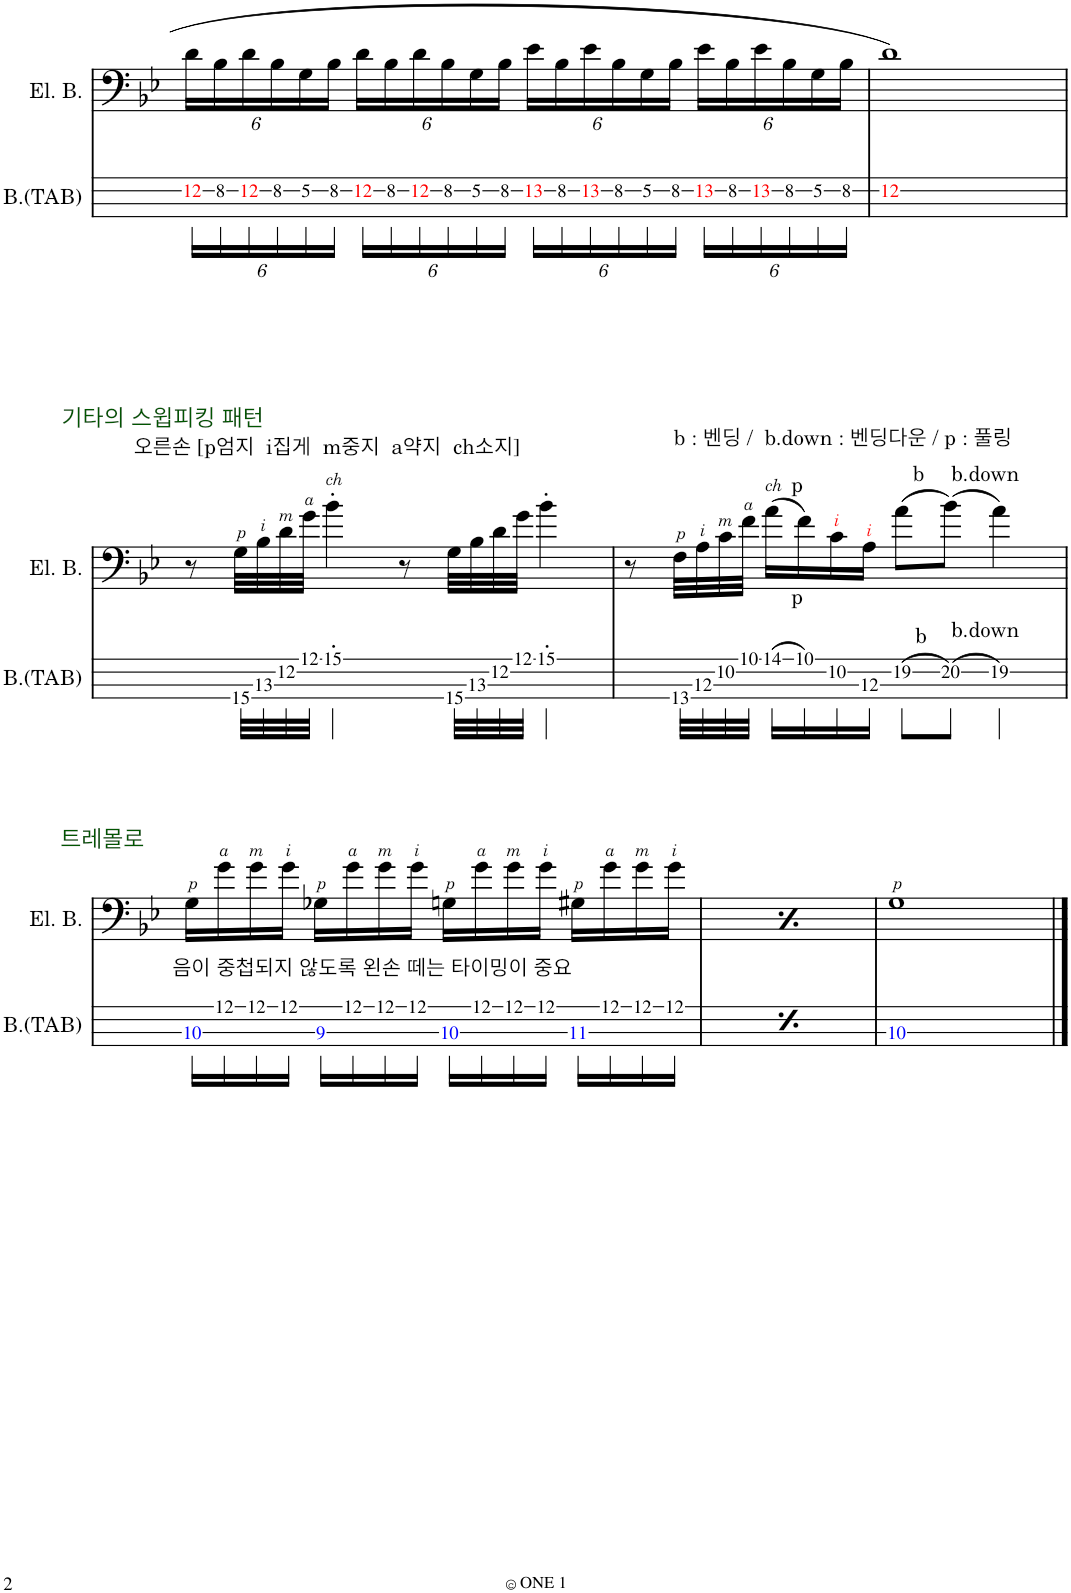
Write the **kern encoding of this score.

**kern	**kern
*part2	*part1
*staff2	*staff1
*I"베이스(타브)	*I"일렉트릭 베이스
!!LO:PB:g=z
*	*clefF4
*Trd7c12	*Trd7c12
*k[b-e-]	*k[b-e-]
*M4/4	*M4/4
*Xbrackettup	*Xbrackettup
=6	=6
24di\LL	24d\LL
24B-\	24B-\
24di\	24d\
24B-\	24B-\
24G\	24G\
24B-\JJ	24B-\JJ
24di\LL	24d\LL
24B-\	24B-\
24di\	24d\
24B-\	24B-\
24G\	24G\
24B-\JJ	24B-\JJ
24e-i\LL	24e-\LL
24B-\	24B-\
24e-i\	24e-\
24B-\	24B-\
24G\	24G\
24B-\JJ	24B-\JJ
24e-i\LL	24e-\LL
24B-\	24B-\
24e-i\	24e-\
24B-\	24B-\
24G\	24G\
24B-\JJ	24B-\JJ
=7	=7
1di	1d
!!LO:LB:g=z
=8	=8
!	!LO:TX:a:color=#005500:t=기타의 스윕피킹 패턴
8r	8r
!	!LO:TX:a:t=오른손 [p엄지  i집게  m중지  a약지  ch소지]
32G\LLL	32G\LLL
32B-\	32B-\
32d\	32d\
32g\JJJ	32g\JJJ
4b-'\	4b-'\
8r	8r
32G\LLL	32G\LLL
32B-\	32B-\
32d\	32d\
32g\JJJ	32g\JJJ
4b-'\	4b-'\
=9	=9
8r	8r
32F\LLL	32F\LLL
32A\	32A\
32c\	32c\
32f\JJJ	32f\JJJ
!	!LO:TX:a:t=p
!LO:TX:a:t=p	!
(16a\LL	(16a\LL
16f\)	16f\)
16c\	16c\
16A\JJ	16A\JJ
!	!LO:TX:a:t=b
!	!LO:TX:a:t=b &colon; 벤딩 /  b.down &colon; 벤딩다운 / p &colon; 풀링
!LO:TX:a:t=b	!
(8a\L	(8a\L
!	!LO:TX:a:t=b.down
!LO:TX:a:t=b.down	!
(8b-\J)	(8b-\J)
4a\)	4a\)
!!LO:LB:g=z
=10	=10
!	!LO:TX:a:color=#005500:t=트레몰로
!	!LO:TX:b:t=음이 중첩되지 않도록 왼손 떼는 타이밍이 중요
16Gj\LL	16G\LL
16g\	16g\
16g\	16g\
16g\JJ	16g\JJ
16G-Xj\LL	16G-X\LL
16g\	16g\
16g\	16g\
16g\JJ	16g\JJ
16Gnj\LL	16Gn\LL
16g\	16g\
16g\	16g\
16g\JJ	16g\JJ
16G#Xj\LL	16G#X\LL
16g\	16g\
16g\	16g\
16g\JJ	16g\JJ
=11	=11
!	!LO:TX:a:color=#005500:t=트레몰로
!	!LO:TX:b:t=음이 중첩되지 않도록 왼손 떼는 타이밍이 중요
16Gj\LL	16G\LL
16g\	16g\
16g\	16g\
16g\JJ	16g\JJ
16G-Xj\LL	16G-X\LL
16g\	16g\
16g\	16g\
16g\JJ	16g\JJ
16Gnj\LL	16Gn\LL
16g\	16g\
16g\	16g\
16g\JJ	16g\JJ
16G#Xj\LL	16G#X\LL
16g\	16g\
16g\	16g\
16g\JJ	16g\JJ
=12	=12
1Gj	1G
==	==
*-	*-
